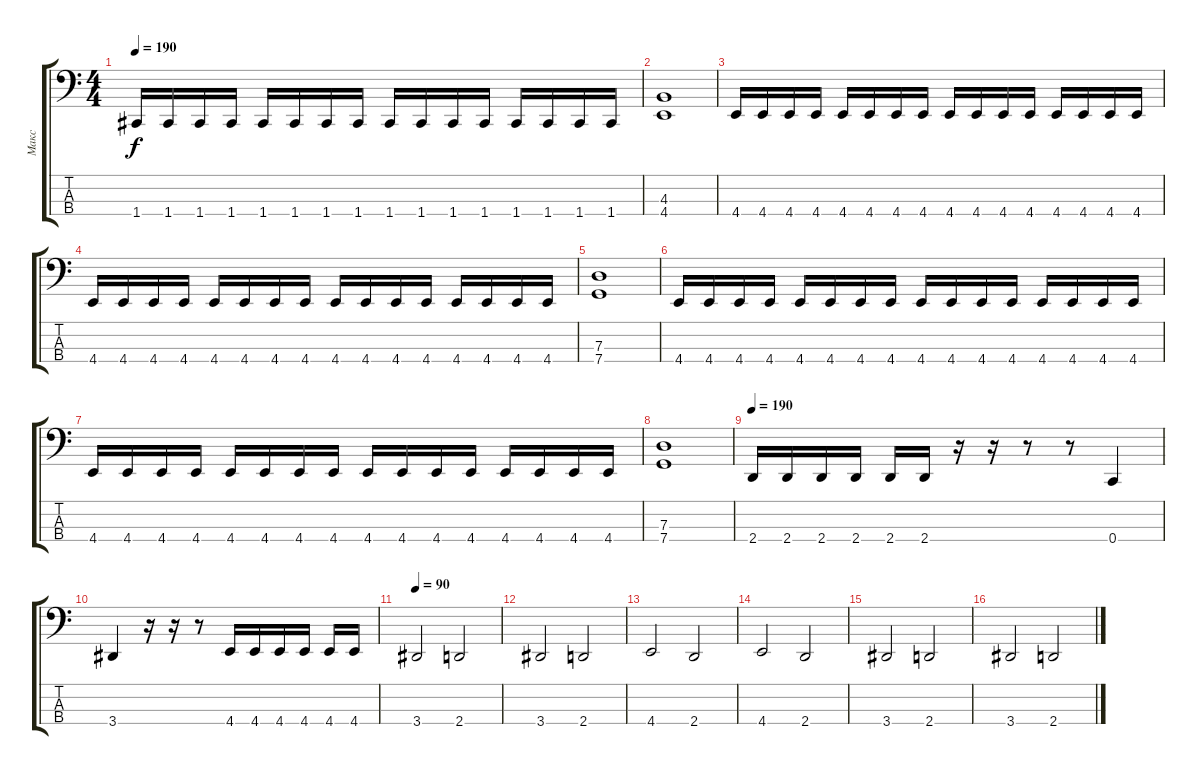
\track ("Макс" "Макс") {instrument electricbassfinger}
\staff {score tabs}
\tuning (F2 C2 G1 C1) {hide}
\ts (4 4)
\tempo 190
\clef f4
\ks c
1.4.16{dy f} 1.4.16 1.4.16 1.4.16 1.4.16 1.4.16 1.4.16 1.4.16 1.4.16 1.4.16 1.4.16 1.4.16 1.4.16 1.4.16 1.4.16 1.4.16 |
(4.3 4.4).1 |
4.4.16 4.4.16 4.4.16 4.4.16 4.4.16 4.4.16 4.4.16 4.4.16 4.4.16 4.4.16 4.4.16 4.4.16 4.4.16 4.4.16 4.4.16 4.4.16 |
4.4.16 4.4.16 4.4.16 4.4.16 4.4.16 4.4.16 4.4.16 4.4.16 4.4.16 4.4.16 4.4.16 4.4.16 4.4.16 4.4.16 4.4.16 4.4.16 |
(7.3 7.4).1 |
4.4.16 4.4.16 4.4.16 4.4.16 4.4.16 4.4.16 4.4.16 4.4.16 4.4.16 4.4.16 4.4.16 4.4.16 4.4.16 4.4.16 4.4.16 4.4.16 |
4.4.16 4.4.16 4.4.16 4.4.16 4.4.16 4.4.16 4.4.16 4.4.16 4.4.16 4.4.16 4.4.16 4.4.16 4.4.16 4.4.16 4.4.16 4.4.16 |
(7.3 7.4).1 |
\tempo 190
2.4.16 2.4.16 2.4.16 2.4.16 2.4.16 2.4.16 r.16 r.16 r.8 r.8 0.4.4 |
3.4.4 r.16 r.16 r.8 4.4.16 4.4.16 4.4.16 4.4.16 4.4.16 4.4.16 |
\tempo 90
3.4.2 2.4.2 |
3.4.2 2.4.2 |
4.4.2 2.4.2 |
4.4.2 2.4.2 |
3.4.2 2.4.2 |
3.4.2 2.4.2
